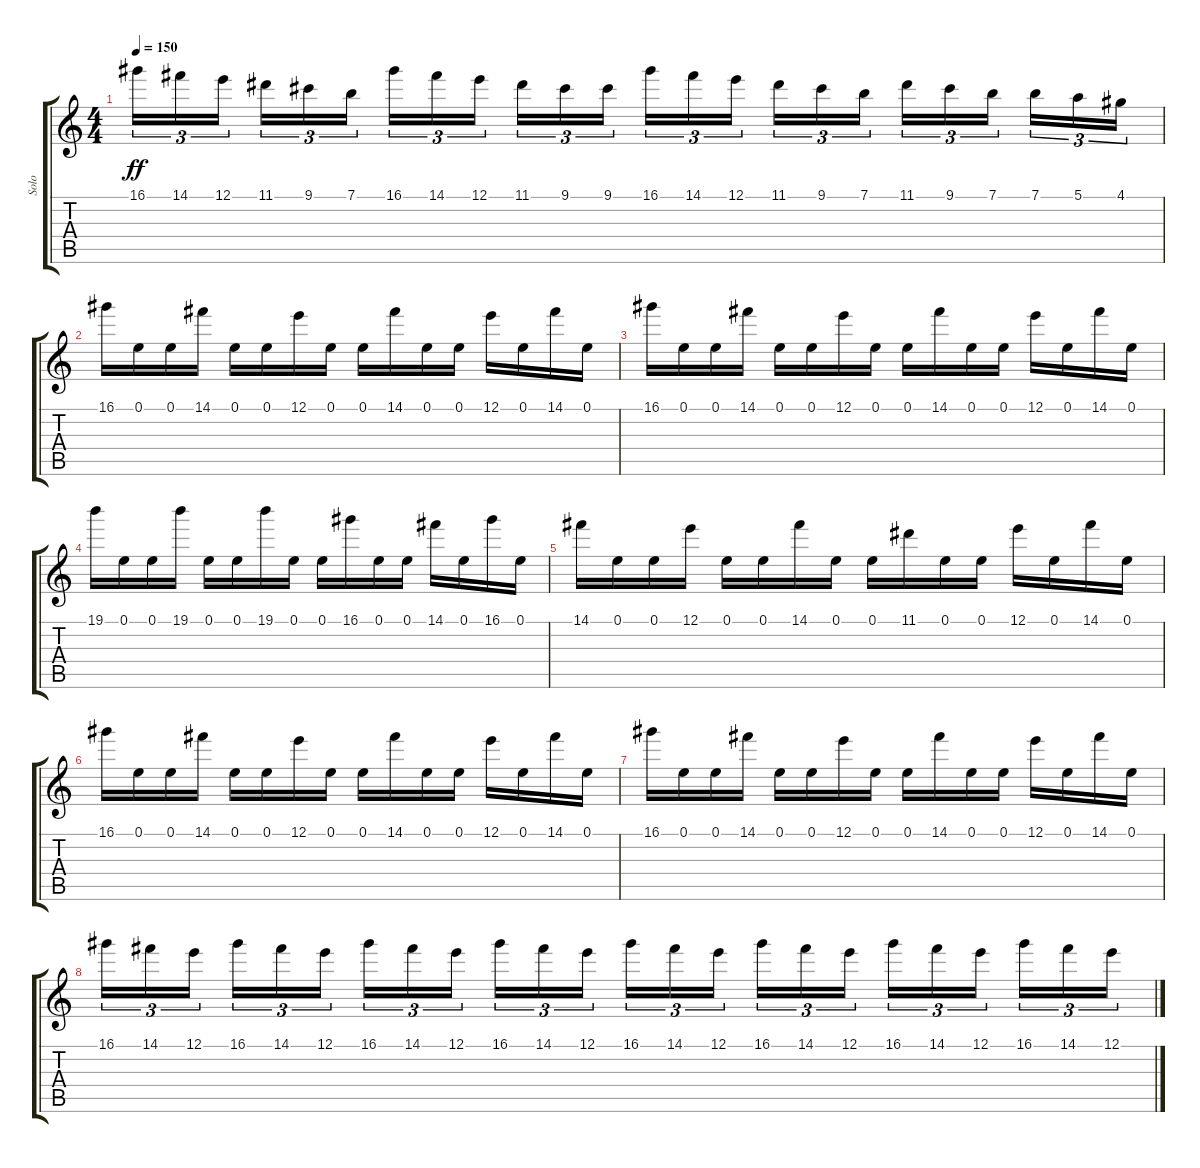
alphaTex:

\track ("Solo" "Solo") {instrument distortionguitar}
\staff {score tabs}
\tuning (E4 B3 G3 D3 A2 E2) {hide}
\ts (4 4)
\tempo 150
\clef g2
\ks c
16.1.16{tu (3 2) dy ff} 14.1.16{tu (3 2)} 12.1.16{tu (3 2) beam splitsecondary} 11.1.16{tu (3 2)} 9.1.16{tu (3 2)} 7.1.16{tu (3 2)} 16.1.16{tu (3 2)} 14.1.16{tu (3 2)} 12.1.16{tu (3 2) beam splitsecondary} 11.1.16{tu (3 2)} 9.1.16{tu (3 2)} 9.1.16{tu (3 2)} 16.1.16{tu (3 2)} 14.1.16{tu (3 2)} 12.1.16{tu (3 2) beam splitsecondary} 11.1.16{tu (3 2)} 9.1.16{tu (3 2)} 7.1.16{tu (3 2)} 11.1.16{tu (3 2)} 9.1.16{tu (3 2)} 7.1.16{tu (3 2) beam splitsecondary} 7.1.16{tu (3 2)} 5.1.16{tu (3 2)} 4.1.16{tu (3 2)} |
16.1.16 0.1.16 0.1.16 14.1.16 0.1.16 0.1.16 12.1.16 0.1.16 0.1.16 14.1.16 0.1.16 0.1.16 12.1.16 0.1.16 14.1.16 0.1.16 |
16.1.16 0.1.16 0.1.16 14.1.16 0.1.16 0.1.16 12.1.16 0.1.16 0.1.16 14.1.16 0.1.16 0.1.16 12.1.16 0.1.16 14.1.16 0.1.16 |
19.1.16 0.1.16 0.1.16 19.1.16 0.1.16 0.1.16 19.1.16 0.1.16 0.1.16 16.1.16 0.1.16 0.1.16 14.1.16 0.1.16 16.1.16 0.1.16 |
14.1.16 0.1.16 0.1.16 12.1.16 0.1.16 0.1.16 14.1.16 0.1.16 0.1.16 11.1.16 0.1.16 0.1.16 12.1.16 0.1.16 14.1.16 0.1.16 |
16.1.16 0.1.16 0.1.16 14.1.16 0.1.16 0.1.16 12.1.16 0.1.16 0.1.16 14.1.16 0.1.16 0.1.16 12.1.16 0.1.16 14.1.16 0.1.16 |
16.1.16 0.1.16 0.1.16 14.1.16 0.1.16 0.1.16 12.1.16 0.1.16 0.1.16 14.1.16 0.1.16 0.1.16 12.1.16 0.1.16 14.1.16 0.1.16 |
16.1.16{tu (3 2)} 14.1.16{tu (3 2)} 12.1.16{tu (3 2) beam splitsecondary} 16.1.16{tu (3 2)} 14.1.16{tu (3 2)} 12.1.16{tu (3 2)} 16.1.16{tu (3 2)} 14.1.16{tu (3 2)} 12.1.16{tu (3 2) beam splitsecondary} 16.1.16{tu (3 2)} 14.1.16{tu (3 2)} 12.1.16{tu (3 2)} 16.1.16{tu (3 2)} 14.1.16{tu (3 2)} 12.1.16{tu (3 2) beam splitsecondary} 16.1.16{tu (3 2)} 14.1.16{tu (3 2)} 12.1.16{tu (3 2)} 16.1.16{tu (3 2)} 14.1.16{tu (3 2)} 12.1.16{tu (3 2) beam splitsecondary} 16.1.16{tu (3 2)} 14.1.16{tu (3 2)} 12.1.16{tu (3 2)}
